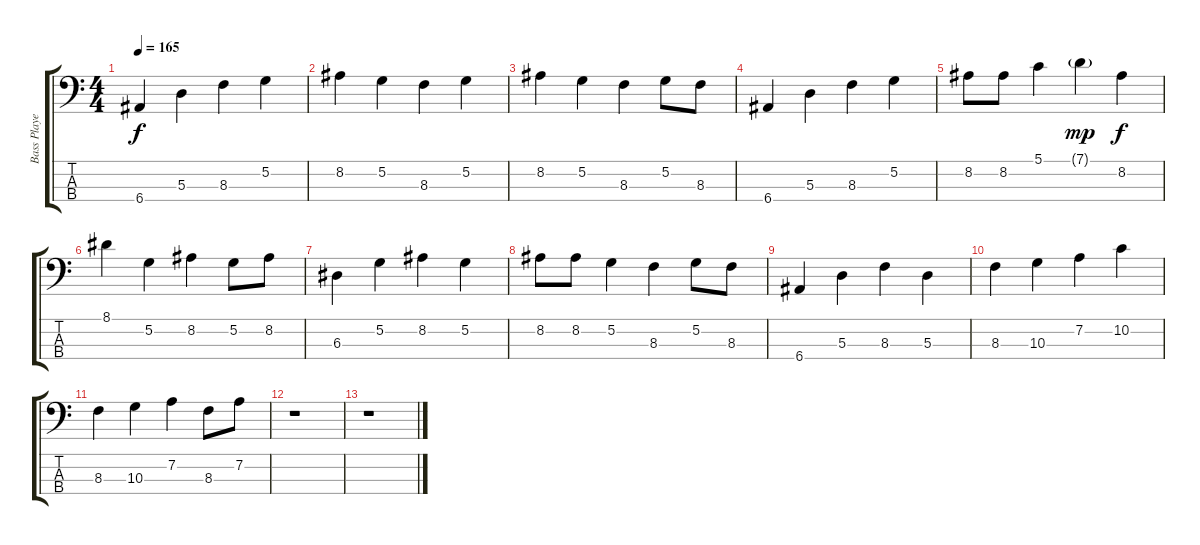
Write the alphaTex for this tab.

\track ("Bass Player" "Bass Playe") {instrument fretlessbass}
\staff {score tabs}
\tuning (G2 D2 A1 E1) {hide}
\ts (4 4)
\tempo 165
\clef f4
\ks c
6.4.4{dy f} 5.3.4 8.3.4 5.2.4 |
8.2.4 5.2.4 8.3.4 5.2.4 |
8.2.4 5.2.4 8.3.4 5.2.8 8.3.8 |
6.4.4 5.3.4 8.3.4 5.2.4 |
8.2.8 8.2.8 5.1.4 7.1{g}.4{dy mp} 8.2.4{dy f} |
8.1.4 5.2.4 8.2.4 5.2.8 8.2.8 |
6.3.4 5.2.4 8.2.4 5.2.4 |
8.2.8 8.2.8 5.2.4 8.3.4 5.2.8 8.3.8 |
6.4.4 5.3.4 8.3.4 5.3.4 |
8.3.4 10.3.4 7.2.4 10.2.4 |
8.3.4 10.3.4 7.2.4 8.3.8 7.2.8 |
r.1 |
r.1
